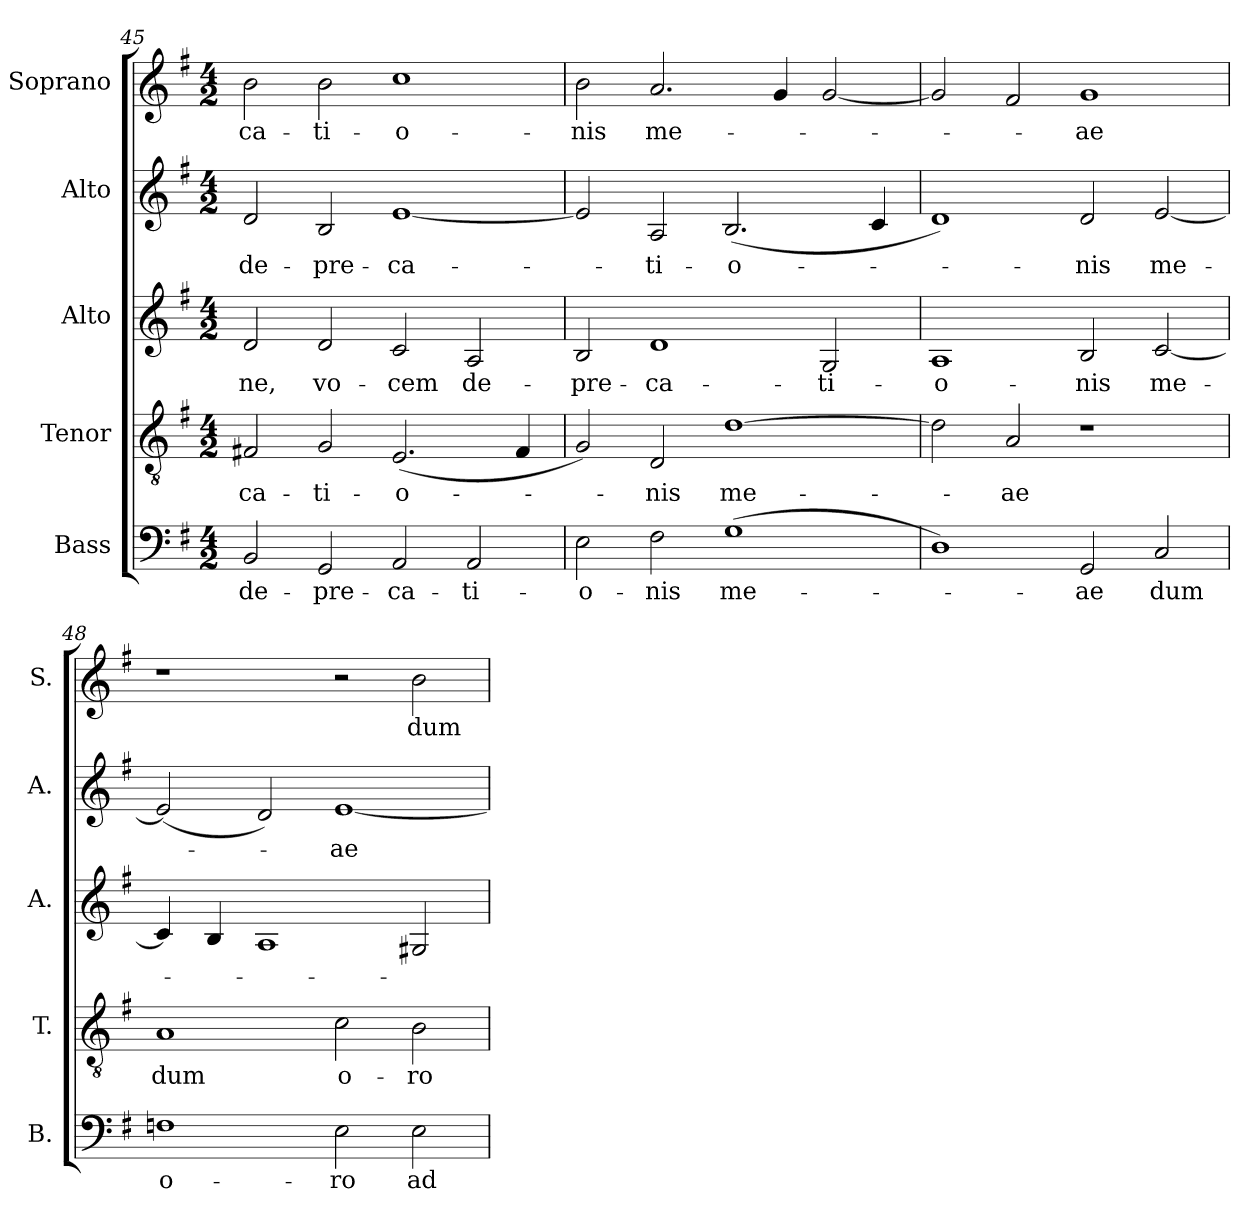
**kern	**text	**kern	**text	**kern	**text	**kern	**text	**kern	**text
*part5	*part5	*part4	*part4	*part3	*part3	*part2	*part2	*part1	*part1
*staff5	*staff5	*staff4	*staff4	*staff3	*staff3	*staff2	*staff2	*staff1	*staff1
*I"Bass	*	*I"Tenor	*	*I"Alto	*	*I"Alto	*	*I"Soprano	*
*I'B.	*	*I'T.	*	*I'A.	*	*I'A.	*	*I'S.	*
*clefF4	*	*clefGv2	*	*clefG2	*	*clefG2	*	*clefG2	*
*	*	*ITrd7c12	*	*	*	*	*	*	*
*k[f#]	*	*k[f#]	*	*k[f#]	*	*k[f#]	*	*k[f#]	*
*G:	*	*G:	*	*G:	*	*G:	*	*G:	*
*M4/2	*	*M4/2	*	*M4/2	*	*M4/2	*	*M4/2	*
=45	=45	=45	=45	=45	=45	=45	=45	=45	=45
!	!LO:LY:b:color=#000000	!	!	!	!	!	!	!	!
!	!	!	!LO:LY:b:color=#000000	!	!	!	!	!	!
!	!	!	!	!	!LO:LY:b:color=#000000	!	!	!	!
!	!	!	!	!	!	!	!LO:LY:b:color=#000000	!	!
!	!	!	!	!	!	!	!	!	!LO:LY:b:color=#000000
2BBi/	de-	2FF#Xi/	-ca-	2di/	-ne,	2di/	de-	2bi\	-ca-
!	!LO:LY:b:color=#000000	!	!	!	!	!	!	!	!
!	!	!	!LO:LY:b:color=#000000	!	!	!	!	!	!
!	!	!	!	!	!LO:LY:b:color=#000000	!	!	!	!
!	!	!	!	!	!	!	!LO:LY:b:color=#000000	!	!
!	!	!	!	!	!	!	!	!	!LO:LY:b:color=#000000
2GGi/	-pre-	2GGi/	-ti-	2di/	vo-	2Bi/	-pre-	2bi\	-ti-
!	!LO:LY:b:color=#000000	!	!	!	!	!	!	!	!
!	!	!	!LO:LY:b:color=#000000	!	!	!	!	!	!
!	!	!	!	!	!LO:LY:b:color=#000000	!	!	!	!
!	!	!	!	!	!	!	!LO:LY:b:color=#000000	!	!
!	!	!	!	!	!	!	!	!	!LO:LY:b:color=#000000
2AAi/	-ca-	(2.EEi/	-o-	2ci/	-cem	[1ei	-ca-	1cci	-o-
!	!LO:LY:b:color=#000000	!	!	!	!	!	!	!	!
!	!	!	!	!	!LO:LY:b:color=#000000	!	!	!	!
2AAi/	-ti-	.	.	2Ai/	de-	.	.	.	.
.	.	4FF#i/	.	.	.	.	.	.	.
=46	=46	=46	=46	=46	=46	=46	=46	=46	=46
!	!LO:LY:b:color=#000000	!	!	!	!	!	!	!	!
!	!	!	!	!	!LO:LY:b:color=#000000	!	!	!	!
!	!	!	!	!	!	!	!	!	!LO:LY:b:color=#000000
2Ei\	-o-	2GGi/)	.	2Bi/	-pre-	2ei/]	.	2bi\	-nis
!	!LO:LY:b:color=#000000	!	!	!	!	!	!	!	!
!	!	!	!LO:LY:b:color=#000000	!	!	!	!	!	!
!	!	!	!	!	!LO:LY:b:color=#000000	!	!	!	!
!	!	!	!	!	!	!	!LO:LY:b:color=#000000	!	!
!	!	!	!	!	!	!	!	!	!LO:LY:b:color=#000000
2F#i\	-nis	2DDi/	-nis	1di	-ca-	2Ai/	-ti-	2.ai/	me-
!	!LO:LY:b:color=#000000	!	!	!	!	!	!	!	!
!	!	!	!LO:LY:b:color=#000000	!	!	!	!	!	!
!	!	!	!	!	!	!	!LO:LY:b:color=#000000	!	!
(1Gi	me-	[1Di	me-	.	.	(2.Bi/	-o-	.	.
.	.	.	.	.	.	.	.	4gi/	.
!	!	!	!	!	!LO:LY:b:color=#000000	!	!	!	!
.	.	.	.	2Gi/	-ti-	.	.	[2gi/	.
.	.	.	.	.	.	4ci/	.	.	.
=47	=47	=47	=47	=47	=47	=47	=47	=47	=47
!	!	!	!	!	!LO:LY:b:color=#000000	!	!	!	!
1Di)	.	2Di\]	.	1Ai	-o-	1di)	.	2gi/]	.
!	!	!	!LO:LY:b:color=#000000	!	!	!	!	!	!
.	.	2AAi/	-ae	.	.	.	.	2f#i/	.
!	!LO:LY:b:color=#000000	!	!	!	!	!	!	!	!
!	!	!	!	!	!LO:LY:b:color=#000000	!	!	!	!
!	!	!	!	!	!	!	!LO:LY:b:color=#000000	!	!
!	!	!	!	!	!	!	!	!	!LO:LY:b:color=#000000
2GGi/	-ae	1r	.	2Bi/	-nis	2di/	-nis	1gi	-ae
!	!LO:LY:b:color=#000000	!	!	!	!	!	!	!	!
!	!	!	!	!	!LO:LY:b:color=#000000	!	!	!	!
!	!	!	!	!	!	!	!LO:LY:b:color=#000000	!	!
2Ci/	dum	.	.	[2ci/	me-	[2ei/	me-	.	.
!!LO:LB:g=z
=48	=48	=48	=48	=48	=48	=48	=48	=48	=48
!	!LO:LY:b:color=#000000	!	!	!	!	!	!	!	!
!	!	!	!LO:LY:b:color=#000000	!	!	!	!	!	!
1Fni	o-	1AAi	dum	4ci/]	.	(2ei/]	.	1r	.
.	.	.	.	4Bi/	.	.	.	.	.
.	.	.	.	1Ai	.	2di/)	.	.	.
!	!LO:LY:b:color=#000000	!	!	!	!	!	!	!	!
!	!	!	!LO:LY:b:color=#000000	!	!	!	!	!	!
!	!	!	!	!	!	!	!LO:LY:b:color=#000000	!	!
2Ei\	-ro	2Ci\	o-	.	.	[1ei	-ae	2r	.
!	!LO:LY:b:color=#000000	!	!	!	!	!	!	!	!
!	!	!	!LO:LY:b:color=#000000	!	!	!	!	!	!
!	!	!	!	!	!	!	!	!	!LO:LY:b:color=#000000
2Ei\	ad	2BBi\	-ro	2G#Xi/	.	.	.	2bi\	dum
=	=	=	=	=	=	=	=	=	=
*-	*-	*-	*-	*-	*-	*-	*-	*-	*-
